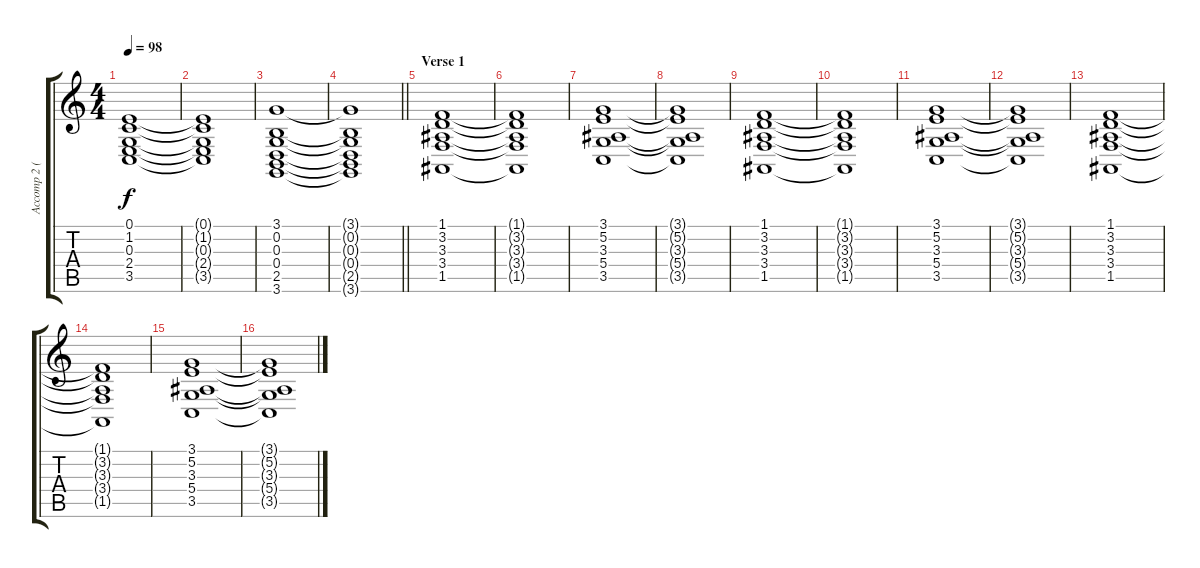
\track ("Accomp 2 (SynthStr2)" "Accomp 2 (") {instrument synthstrings2}
\staff {score tabs}
\tuning (E4 B3 G3 D3 A2 E2) {hide}
\ts (4 4)
\tempo 98
\clef g2
\ks c
(0.1 1.2 0.3 2.4 3.5).1{dy f} |
(0.1{t} 1.2{t} 0.3{t} 2.4{t} 3.5{t}).1 |
(3.1 0.2 0.3 0.4 2.5 3.6).1 |
\barLineRight lightlight
(3.1{t} 0.2{t} 0.3{t} 0.4{t} 2.5{t} 3.6{t}).1 |
\section ("" "Verse 1")
(1.1 3.2 3.3 3.4 1.5).1 |
(1.1{t} 3.2{t} 3.3{t} 3.4{t} 1.5{t}).1 |
(3.1 5.2 3.3 5.4 3.5).1 |
(3.1{t} 5.2{t} 3.3{t} 5.4{t} 3.5{t}).1 |
(1.1 3.2 3.3 3.4 1.5).1 |
(1.1{t} 3.2{t} 3.3{t} 3.4{t} 1.5{t}).1 |
(3.1 5.2 3.3 5.4 3.5).1 |
(3.1{t} 5.2{t} 3.3{t} 5.4{t} 3.5{t}).1 |
(1.1 3.2 3.3 3.4 1.5).1 |
(1.1{t} 3.2{t} 3.3{t} 3.4{t} 1.5{t}).1 |
(3.1 5.2 3.3 5.4 3.5).1 |
(3.1{t} 5.2{t} 3.3{t} 5.4{t} 3.5{t}).1
